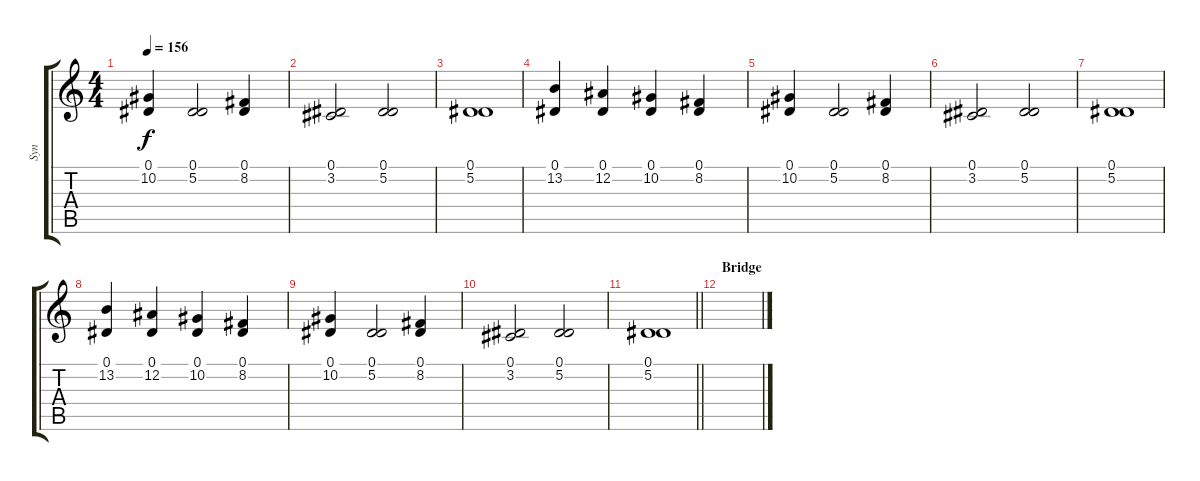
\track ("Syn" "Syn") {instrument violin}
\staff {score tabs}
\tuning (Eb4 Bb3 Gb3 Db3 Ab2 Eb2) {hide}
\ts (4 4)
\tempo 156
\clef g2
\ks c
(0.1 10.2).4{dy f} (0.1 5.2).2 (0.1 8.2).4 |
(0.1 3.2).2 (0.1 5.2).2 |
(0.1 5.2).1 |
(0.1 13.2).4 (0.1 12.2).4 (0.1 10.2).4 (0.1 8.2).4 |
(0.1 10.2).4 (0.1 5.2).2 (0.1 8.2).4 |
(0.1 3.2).2 (0.1 5.2).2 |
(0.1 5.2).1 |
(0.1 13.2).4 (0.1 12.2).4 (0.1 10.2).4 (0.1 8.2).4 |
(0.1 10.2).4 (0.1 5.2).2 (0.1 8.2).4 |
(0.1 3.2).2 (0.1 5.2).2 |
\barLineRight lightlight
(0.1 5.2).1 |
\section ("" "Bridge")
